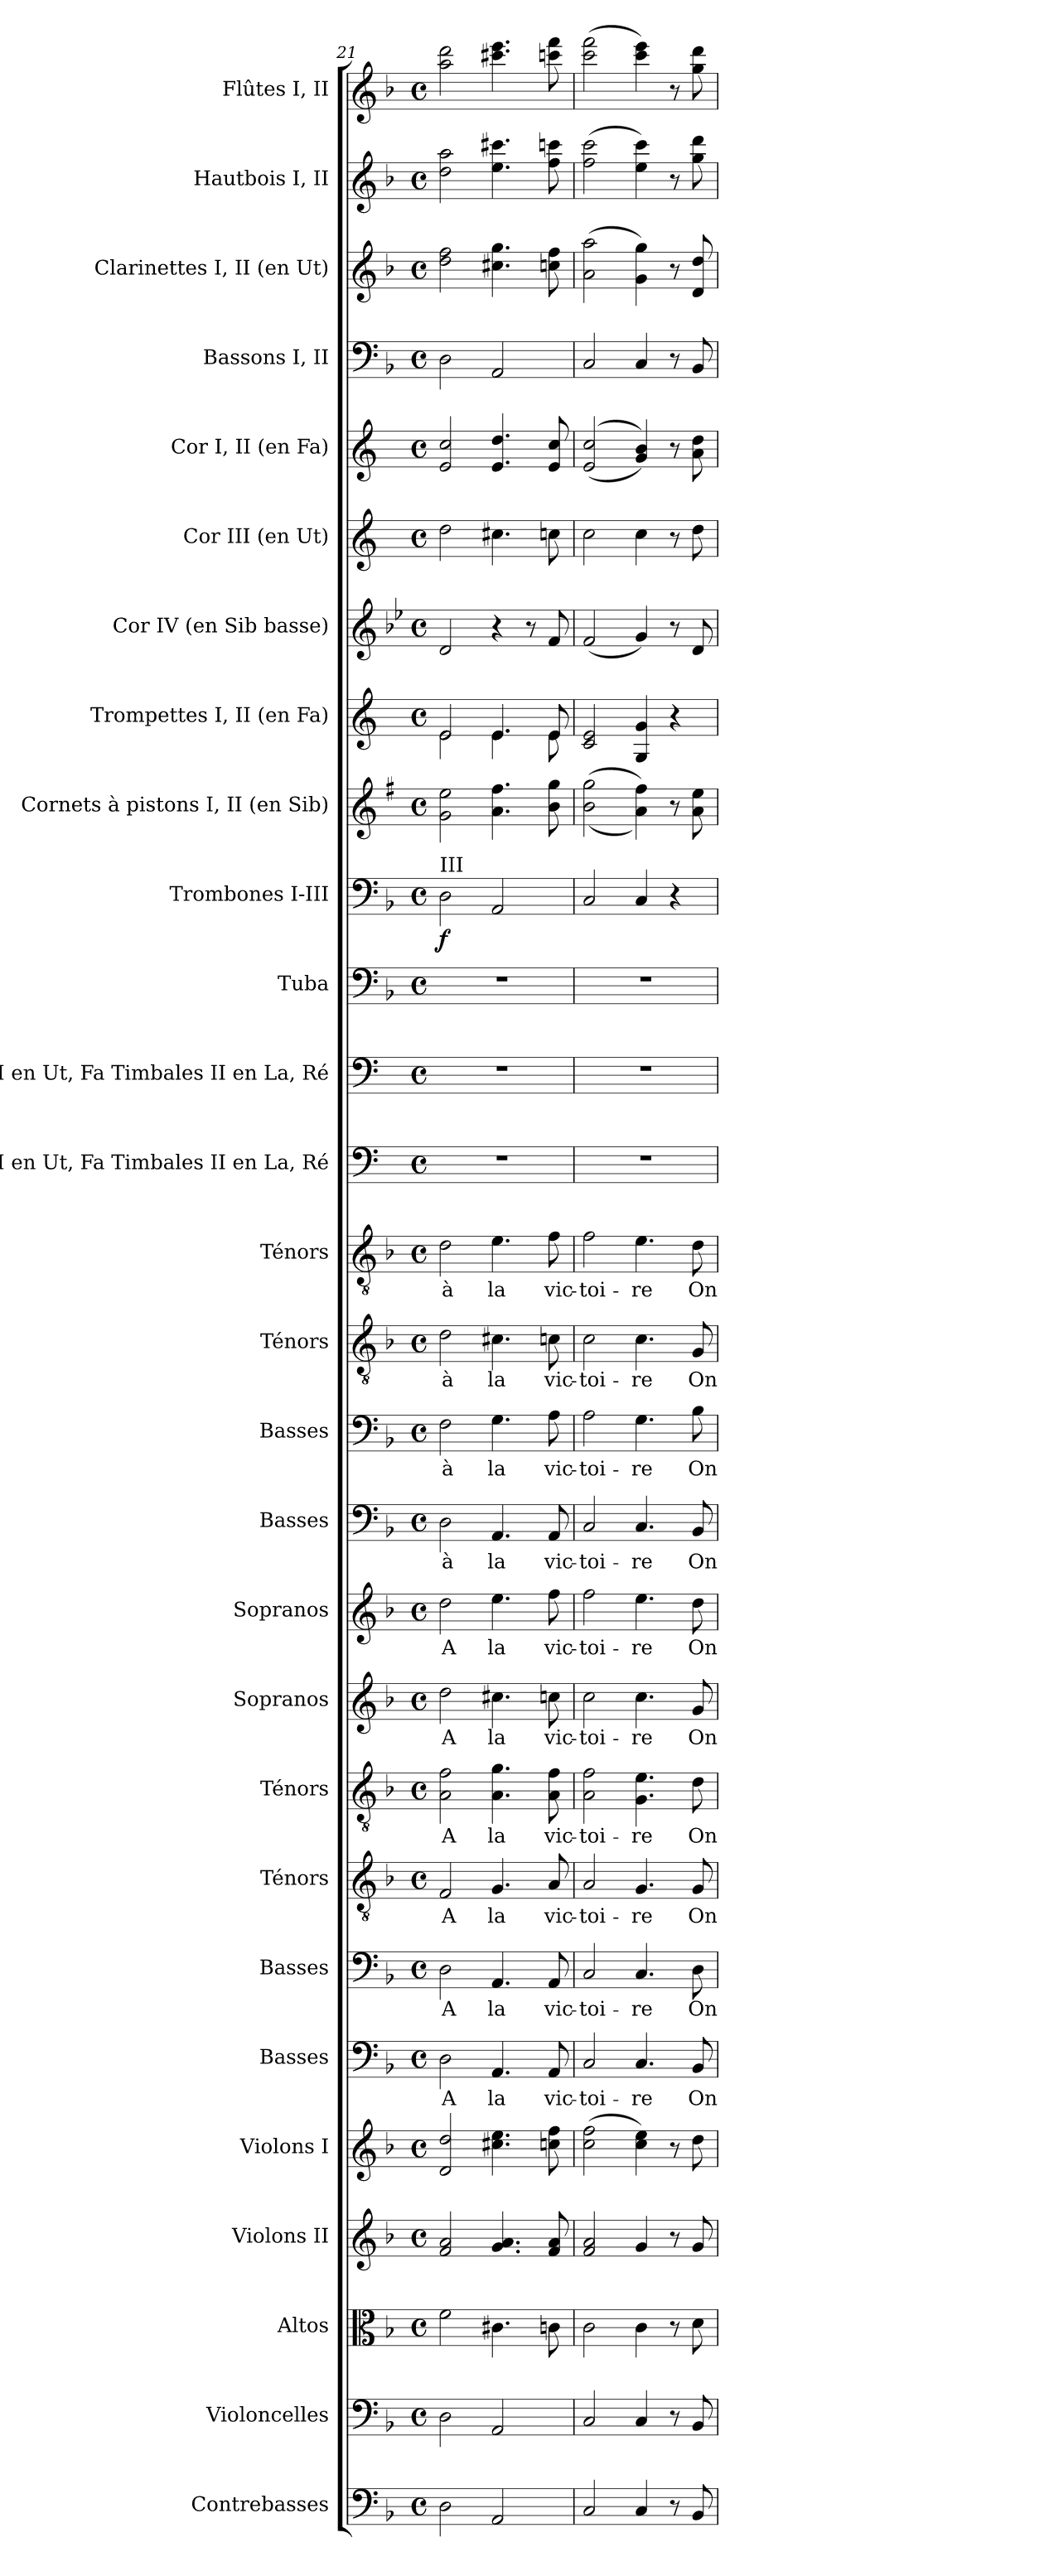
**kern	**kern	**kern	**kern	**kern	**kern	**text	**kern	**text	**kern	**text	**kern	**text	**kern	**text	**kern	**text	**kern	**text	**kern	**text	**kern	**text	**kern	**text	**kern	**kern	**kern	**kern	**dynam	**kern	**kern	**kern	**kern	**kern	**kern	**kern	**kern	**kern
*part28	*part27	*part26	*part25	*part24	*part23	*part23	*part22	*part22	*part21	*part21	*part20	*part20	*part19	*part19	*part18	*part18	*part17	*part17	*part16	*part16	*part15	*part15	*part14	*part14	*part13	*part12	*part11	*part10	*part10	*part9	*part8	*part7	*part6	*part5	*part4	*part3	*part2	*part1
*staff28	*staff27	*staff26	*staff25	*staff24	*staff23	*staff23	*staff22	*staff22	*staff21	*staff21	*staff20	*staff20	*staff19	*staff19	*staff18	*staff18	*staff17	*staff17	*staff16	*staff16	*staff15	*staff15	*staff14	*staff14	*staff13	*staff12	*staff11	*staff10	*staff10	*staff9	*staff8	*staff7	*staff6	*staff5	*staff4	*staff3	*staff2	*staff1
*I"Contrebasses	*I"Violoncelles	*I"Altos	*I"Violons II	*I"Violons I	*I"Basses	*	*I"Basses	*	*I"Ténors	*	*I"Ténors	*	*I"Sopranos	*	*I"Sopranos	*	*I"Basses	*	*I"Basses	*	*I"Ténors	*	*I"Ténors	*	*I"I en Ut, Fa  Timbales       II en La, Ré	*I"I en Ut, Fa  Timbales       II en La, Ré	*I"Tuba	*I"Trombones I-III	*	*I"Cornets à pistons I, II (en Sib)	*I"Trompettes I, II (en Fa)	*I"Cor IV (en Sib basse)	*I"Cor III (en Ut)	*I"Cor I, II (en Fa)	*I"Bassons I, II	*I"Clarinettes I, II (en Ut)	*I"Hautbois I, II	*I"Flûtes I, II
*I'Cb.	*I'Vlles	*I'Altos	*I'Vns II	*I'Vns I	*I'Basses	*	*I'Basses	*	*I'Tén.	*	*I'Tén.	*	*I'Sopr.	*	*I'Sopr.	*	*I'Basses	*	*I'Basses	*	*I'Tén.	*	*I'Tén.	*	*I'Timb.	*I'Timb.	*I'Tb.	*I'Trb.	*	*I'C.à p. (Sib)	*I'Tr. (Fa)	*I'Cor (Sib basse)	*I'Cor (Ut)	*I'Cor (Fa)	*I'Bns	*I'Cl. (Ut)	*I'Hb.	*I'Fl.
*clefF4	*clefF4	*clefC3	*clefG2	*clefG2	*clefF4	*	*clefF4	*	*clefGv2	*	*clefGv2	*	*clefG2	*	*clefG2	*	*clefF4	*	*clefF4	*	*clefGv2	*	*clefGv2	*	*clefF4	*clefF4	*clefF4	*clefF4	*	*clefG2	*clefG2	*clefG2	*clefG2	*clefG2	*clefF4	*clefG2	*clefG2	*clefG2
*ITrd7c12	*	*	*	*	*	*	*	*	*ITrd7c12	*	*ITrd7c12	*	*	*	*	*	*	*	*	*	*ITrd7c12	*	*ITrd7c12	*	*	*	*	*	*	*ITrd1c2	*ITrd-3c-5	*ITrd8c14	*ITrd7c12	*ITrd4c7	*	*	*	*
*k[b-]	*k[b-]	*k[b-]	*k[b-]	*k[b-]	*k[b-]	*	*k[b-]	*	*k[b-]	*	*k[b-]	*	*k[b-]	*	*k[b-]	*	*k[b-]	*	*k[b-]	*	*k[b-]	*	*k[b-]	*	*k[]	*k[]	*k[b-]	*k[b-]	*	*k[b-]	*k[b-]	*k[b-e-]	*k[]	*k[b-]	*k[b-]	*k[b-]	*k[b-]	*k[b-]
*F:	*F:	*F:	*F:	*F:	*F:	*	*F:	*	*F:	*	*F:	*	*F:	*	*F:	*	*F:	*	*F:	*	*F:	*	*F:	*	*C:	*C:	*F:	*F:	*	*F:	*F:	*B-:	*C:	*F:	*F:	*F:	*F:	*F:
*M4/4	*M4/4	*M4/4	*M4/4	*M4/4	*M4/4	*	*M4/4	*	*M4/4	*	*M4/4	*	*M4/4	*	*M4/4	*	*M4/4	*	*M4/4	*	*M4/4	*	*M4/4	*	*M4/4	*M4/4	*M4/4	*M4/4	*	*M4/4	*M4/4	*M4/4	*M4/4	*M4/4	*M4/4	*M4/4	*M4/4	*M4/4
*met(c)	*met(c)	*met(c)	*met(c)	*met(c)	*met(c)	*	*met(c)	*	*met(c)	*	*met(c)	*	*met(c)	*	*met(c)	*	*met(c)	*	*met(c)	*	*met(c)	*	*met(c)	*	*met(c)	*met(c)	*met(c)	*met(c)	*	*met(c)	*met(c)	*met(c)	*met(c)	*met(c)	*met(c)	*met(c)	*met(c)	*met(c)
=21	=21	=21	=21	=21	=21	=21	=21	=21	=21	=21	=21	=21	=21	=21	=21	=21	=21	=21	=21	=21	=21	=21	=21	=21	=21	=21	=21	=21	=21	=21	=21	=21	=21	=21	=21	=21	=21	=21
!	!	!	!	!	!	!LO:LY:b:color=#000000	!	!	!	!	!	!	!	!	!	!	!	!	!	!	!	!	!	!	!	!	!	!	!	!	!	!	!	!	!	!	!	!
!	!	!	!	!	!	!	!	!LO:LY:b:color=#000000	!	!	!	!	!	!	!	!	!	!	!	!	!	!	!	!	!	!	!	!	!	!	!	!	!	!	!	!	!	!
!	!	!	!	!	!	!	!	!	!	!LO:LY:b:color=#000000	!	!	!	!	!	!	!	!	!	!	!	!	!	!	!	!	!	!	!	!	!	!	!	!	!	!	!	!
!	!	!	!	!	!	!	!	!	!	!	!	!LO:LY:b:color=#000000	!	!	!	!	!	!	!	!	!	!	!	!	!	!	!	!	!	!	!	!	!	!	!	!	!	!
!	!	!	!	!	!	!	!	!	!	!	!	!	!	!LO:LY:b:color=#000000	!	!	!	!	!	!	!	!	!	!	!	!	!	!	!	!	!	!	!	!	!	!	!	!
!	!	!	!	!	!	!	!	!	!	!	!	!	!	!	!	!LO:LY:b:color=#000000	!	!	!	!	!	!	!	!	!	!	!	!	!	!	!	!	!	!	!	!	!	!
!	!	!	!	!	!	!	!	!	!	!	!	!	!	!	!	!	!	!LO:LY:b:color=#000000	!	!	!	!	!	!	!	!	!	!	!	!	!	!	!	!	!	!	!	!
!	!	!	!	!	!	!	!	!	!	!	!	!	!	!	!	!	!	!	!	!LO:LY:b:color=#000000	!	!	!	!	!	!	!	!	!	!	!	!	!	!	!	!	!	!
!	!	!	!	!	!	!	!	!	!	!	!	!	!	!	!	!	!	!	!	!	!	!LO:LY:b:color=#000000	!	!	!	!	!	!	!	!	!	!	!	!	!	!	!	!
!	!	!	!	!	!	!	!	!	!	!	!	!	!	!	!	!	!	!	!	!	!	!	!	!	!	!	!	!LO:TX:a:t=III	!	!	!	!	!	!	!	!	!	!
!	!	!	!	!	!	!	!	!	!	!	!	!	!	!	!	!	!	!	!	!	!	!	!	!LO:LY:b:color=#000000	!	!	!	!	!	!	!	!	!	!	!	!	!	!
*	*	*	*	*	*	*	*	*	*	*	*	*	*	*	*	*	*	*	*	*	*	*	*	*	*	*	*	*	*	*	*^	*	*	*	*	*	*	*
2DDi\	2Di\	2fi\	2fi/ 2ai	2di/ 2ddi	2Di\	A	2Di\	A	2FFi/	A	2AAi\ 2Fi	A	2ddi\	A	2ddi\	A	2Di\	à	2Fi\	à	2Di\	à	2Di\	à	1r	1r	1r	2Di\	f	2fi\ 2ddi	2ai/	2ai\	2Di/	2di\	2Ai/ 2fi	2Di\	2ddi\ 2ffi	2ddi\ 2aai	2aai\ 2dddi
!	!	!	!	!	!	!LO:LY:b:color=#000000	!	!	!	!	!	!	!	!	!	!	!	!	!	!	!	!	!	!	!	!	!	!	!	!	!	!	!	!	!	!	!	!	!
!	!	!	!	!	!	!	!	!LO:LY:b:color=#000000	!	!	!	!	!	!	!	!	!	!	!	!	!	!	!	!	!	!	!	!	!	!	!	!	!	!	!	!	!	!	!
!	!	!	!	!	!	!	!	!	!	!LO:LY:b:color=#000000	!	!	!	!	!	!	!	!	!	!	!	!	!	!	!	!	!	!	!	!	!	!	!	!	!	!	!	!	!
!	!	!	!	!	!	!	!	!	!	!	!	!LO:LY:b:color=#000000	!	!	!	!	!	!	!	!	!	!	!	!	!	!	!	!	!	!	!	!	!	!	!	!	!	!	!
!	!	!	!	!	!	!	!	!	!	!	!	!	!	!LO:LY:b:color=#000000	!	!	!	!	!	!	!	!	!	!	!	!	!	!	!	!	!	!	!	!	!	!	!	!	!
!	!	!	!	!	!	!	!	!	!	!	!	!	!	!	!	!LO:LY:b:color=#000000	!	!	!	!	!	!	!	!	!	!	!	!	!	!	!	!	!	!	!	!	!	!	!
!	!	!	!	!	!	!	!	!	!	!	!	!	!	!	!	!	!	!LO:LY:b:color=#000000	!	!	!	!	!	!	!	!	!	!	!	!	!	!	!	!	!	!	!	!	!
!	!	!	!	!	!	!	!	!	!	!	!	!	!	!	!	!	!	!	!	!LO:LY:b:color=#000000	!	!	!	!	!	!	!	!	!	!	!	!	!	!	!	!	!	!	!
!	!	!	!	!	!	!	!	!	!	!	!	!	!	!	!	!	!	!	!	!	!	!LO:LY:b:color=#000000	!	!	!	!	!	!	!	!	!	!	!	!	!	!	!	!	!
!	!	!	!	!	!	!	!	!	!	!	!	!	!	!	!	!	!	!	!	!	!	!	!	!LO:LY:b:color=#000000	!	!	!	!	!	!	!	!	!	!	!	!	!	!	!
2AAAi/	2AAi/	4.c#Xi\	4.gi/ 4.ai	4.cc#Xi\ 4.eei	4.AAi/	la	4.AAi/	la	4.GGi/	la	4.AAi\ 4.Gi	la	4.cc#Xi\	la	4.eei\	la	4.AAi/	la	4.Gi\	la	4.C#Xi\	la	4.Ei\	la	.	.	.	2AAi/	.	4.gi\ 4.eei	4.ai/	4.ai\	4r	4.c#Xi\	4.Ai/ 4.gi	2AAi/	4.cc#Xi\ 4.ggi	4.eei\ 4.ccc#Xi	4.ccc#Xi\ 4.eeei
.	.	.	.	.	.	.	.	.	.	.	.	.	.	.	.	.	.	.	.	.	.	.	.	.	.	.	.	.	.	.	.	.	8r	.	.	.	.	.	.
!	!	!	!	!	!	!LO:LY:b:color=#000000	!	!	!	!	!	!	!	!	!	!	!	!	!	!	!	!	!	!	!	!	!	!	!	!	!	!	!	!	!	!	!	!	!
!	!	!	!	!	!	!	!	!LO:LY:b:color=#000000	!	!	!	!	!	!	!	!	!	!	!	!	!	!	!	!	!	!	!	!	!	!	!	!	!	!	!	!	!	!	!
!	!	!	!	!	!	!	!	!	!	!LO:LY:b:color=#000000	!	!	!	!	!	!	!	!	!	!	!	!	!	!	!	!	!	!	!	!	!	!	!	!	!	!	!	!	!
!	!	!	!	!	!	!	!	!	!	!	!	!LO:LY:b:color=#000000	!	!	!	!	!	!	!	!	!	!	!	!	!	!	!	!	!	!	!	!	!	!	!	!	!	!	!
!	!	!	!	!	!	!	!	!	!	!	!	!	!	!LO:LY:b:color=#000000	!	!	!	!	!	!	!	!	!	!	!	!	!	!	!	!	!	!	!	!	!	!	!	!	!
!	!	!	!	!	!	!	!	!	!	!	!	!	!	!	!	!LO:LY:b:color=#000000	!	!	!	!	!	!	!	!	!	!	!	!	!	!	!	!	!	!	!	!	!	!	!
!	!	!	!	!	!	!	!	!	!	!	!	!	!	!	!	!	!	!LO:LY:b:color=#000000	!	!	!	!	!	!	!	!	!	!	!	!	!	!	!	!	!	!	!	!	!
!	!	!	!	!	!	!	!	!	!	!	!	!	!	!	!	!	!	!	!	!LO:LY:b:color=#000000	!	!	!	!	!	!	!	!	!	!	!	!	!	!	!	!	!	!	!
!	!	!	!	!	!	!	!	!	!	!	!	!	!	!	!	!	!	!	!	!	!	!LO:LY:b:color=#000000	!	!	!	!	!	!	!	!	!	!	!	!	!	!	!	!	!
!	!	!	!	!	!	!	!	!	!	!	!	!	!	!	!	!	!	!	!	!	!	!	!	!LO:LY:b:color=#000000	!	!	!	!	!	!	!	!	!	!	!	!	!	!	!
.	.	8cni\	8fi/ 8ai	8ccni\ 8ffi	8AAi/	vic-	8AAi/	vic-	8AAi/	vic-	8AAi\ 8Fi	vic-	8ccni\	vic-	8ffi\	vic-	8AAi/	vic-	8Ai\	vic-	8Cni\	vic-	8Fi\	vic-	.	.	.	.	.	8ai\ 8ffi	8ai/	8ai\	8Fi/	8cni\	8Ai/ 8fi	.	8ccni\ 8ffi	8ffi\ 8cccni	8cccni\ 8fffi
*	*	*	*	*	*	*	*	*	*	*	*	*	*	*	*	*	*	*	*	*	*	*	*	*	*	*	*	*	*	*	*v	*v	*	*	*	*	*	*	*
=22	=22	=22	=22	=22	=22	=22	=22	=22	=22	=22	=22	=22	=22	=22	=22	=22	=22	=22	=22	=22	=22	=22	=22	=22	=22	=22	=22	=22	=22	=22	=22	=22	=22	=22	=22	=22	=22	=22
*	*	*	*	*	*	*	*	*	*	*	*	*	*	*	*	*	*	*	*	*	*	*	*	*	*	*	*	*	*	*	*^	*	*	*	*	*	*	*
!	!	!	!	!	!	!LO:LY:b:color=#000000	!	!	!	!	!	!	!	!	!	!	!	!	!	!	!	!	!	!	!	!	!	!	!	!	!	!	!	!	!	!	!	!	!
*	*	*	*	*	*	*	*	*	*	*	*	*	*	*	*	*	*	*	*	*	*	*	*	*	*	*	*	*	*	*	*v	*v	*	*	*	*	*	*	*
*	*	*	*	*	*	*	*	*	*	*	*	*	*	*	*	*	*	*	*	*	*	*	*	*	*	*	*	*	*	*	*^	*	*	*	*	*	*	*
!	!	!	!	!	!	!	!	!LO:LY:b:color=#000000	!	!	!	!	!	!	!	!	!	!	!	!	!	!	!	!	!	!	!	!	!	!	!	!	!	!	!	!	!	!	!
*	*	*	*	*	*	*	*	*	*	*	*	*	*	*	*	*	*	*	*	*	*	*	*	*	*	*	*	*	*	*	*v	*v	*	*	*	*	*	*	*
*	*	*	*	*	*	*	*	*	*	*	*	*	*	*	*	*	*	*	*	*	*	*	*	*	*	*	*	*	*	*	*^	*	*	*	*	*	*	*
!	!	!	!	!	!	!	!	!	!	!LO:LY:b:color=#000000	!	!	!	!	!	!	!	!	!	!	!	!	!	!	!	!	!	!	!	!	!	!	!	!	!	!	!	!	!
*	*	*	*	*	*	*	*	*	*	*	*	*	*	*	*	*	*	*	*	*	*	*	*	*	*	*	*	*	*	*	*v	*v	*	*	*	*	*	*	*
*	*	*	*	*	*	*	*	*	*	*	*	*	*	*	*	*	*	*	*	*	*	*	*	*	*	*	*	*	*	*	*^	*	*	*	*	*	*	*
!	!	!	!	!	!	!	!	!	!	!	!	!LO:LY:b:color=#000000	!	!	!	!	!	!	!	!	!	!	!	!	!	!	!	!	!	!	!	!	!	!	!	!	!	!	!
*	*	*	*	*	*	*	*	*	*	*	*	*	*	*	*	*	*	*	*	*	*	*	*	*	*	*	*	*	*	*	*v	*v	*	*	*	*	*	*	*
*	*	*	*	*	*	*	*	*	*	*	*	*	*	*	*	*	*	*	*	*	*	*	*	*	*	*	*	*	*	*	*^	*	*	*	*	*	*	*
!	!	!	!	!	!	!	!	!	!	!	!	!	!	!LO:LY:b:color=#000000	!	!	!	!	!	!	!	!	!	!	!	!	!	!	!	!	!	!	!	!	!	!	!	!	!
*	*	*	*	*	*	*	*	*	*	*	*	*	*	*	*	*	*	*	*	*	*	*	*	*	*	*	*	*	*	*	*v	*v	*	*	*	*	*	*	*
*	*	*	*	*	*	*	*	*	*	*	*	*	*	*	*	*	*	*	*	*	*	*	*	*	*	*	*	*	*	*	*^	*	*	*	*	*	*	*
!	!	!	!	!	!	!	!	!	!	!	!	!	!	!	!	!LO:LY:b:color=#000000	!	!	!	!	!	!	!	!	!	!	!	!	!	!	!	!	!	!	!	!	!	!	!
*	*	*	*	*	*	*	*	*	*	*	*	*	*	*	*	*	*	*	*	*	*	*	*	*	*	*	*	*	*	*	*v	*v	*	*	*	*	*	*	*
*	*	*	*	*	*	*	*	*	*	*	*	*	*	*	*	*	*	*	*	*	*	*	*	*	*	*	*	*	*	*	*^	*	*	*	*	*	*	*
!	!	!	!	!	!	!	!	!	!	!	!	!	!	!	!	!	!	!LO:LY:b:color=#000000	!	!	!	!	!	!	!	!	!	!	!	!	!	!	!	!	!	!	!	!	!
*	*	*	*	*	*	*	*	*	*	*	*	*	*	*	*	*	*	*	*	*	*	*	*	*	*	*	*	*	*	*	*v	*v	*	*	*	*	*	*	*
*	*	*	*	*	*	*	*	*	*	*	*	*	*	*	*	*	*	*	*	*	*	*	*	*	*	*	*	*	*	*	*^	*	*	*	*	*	*	*
!	!	!	!	!	!	!	!	!	!	!	!	!	!	!	!	!	!	!	!	!LO:LY:b:color=#000000	!	!	!	!	!	!	!	!	!	!	!	!	!	!	!	!	!	!	!
*	*	*	*	*	*	*	*	*	*	*	*	*	*	*	*	*	*	*	*	*	*	*	*	*	*	*	*	*	*	*	*v	*v	*	*	*	*	*	*	*
*	*	*	*	*	*	*	*	*	*	*	*	*	*	*	*	*	*	*	*	*	*	*	*	*	*	*	*	*	*	*	*^	*	*	*	*	*	*	*
!	!	!	!	!	!	!	!	!	!	!	!	!	!	!	!	!	!	!	!	!	!	!LO:LY:b:color=#000000	!	!	!	!	!	!	!	!	!	!	!	!	!	!	!	!	!
*	*	*	*	*	*	*	*	*	*	*	*	*	*	*	*	*	*	*	*	*	*	*	*	*	*	*	*	*	*	*	*v	*v	*	*	*	*	*	*	*
*	*	*	*	*	*	*	*	*	*	*	*	*	*	*	*	*	*	*	*	*	*	*	*	*	*	*	*	*	*	*	*^	*	*	*	*	*	*	*
!	!	!	!	!	!	!	!	!	!	!	!	!	!	!	!	!	!	!	!	!	!	!	!	!LO:LY:b:color=#000000	!	!	!	!	!	!	!	!	!	!	!	!	!	!	!
*	*	*	*	*	*	*	*	*	*	*	*	*	*	*	*	*	*	*	*	*	*	*	*	*	*	*	*	*	*	*	*v	*v	*	*	*	*	*	*	*
2CCi/	2Ci/	2ci\	2fi/ 2ai	(2cci\ 2ffi	2Ci/	-toi-	2Ci/	-toi-	2AAi/	-toi-	2AAi\ 2Fi	-toi-	2cci\	-toi-	2ffi\	-toi-	2Ci/	-toi-	2Ai\	-toi-	2Ci\	-toi-	2Fi\	-toi-	1r	1r	1r	2Ci/	.	((2ai\ 2ffi	2fi/ 2ai	(2Fi/	2ci\	((2Ai/ 2fi	2Ci/	(2ai\ 2aai	(2ffi\ 2ccci	(2ccci\ 2fffi
!	!	!	!	!	!	!LO:LY:b:color=#000000	!	!	!	!	!	!	!	!	!	!	!	!	!	!	!	!	!	!	!	!	!	!	!	!	!	!	!	!	!	!	!	!
!	!	!	!	!	!	!	!	!LO:LY:b:color=#000000	!	!	!	!	!	!	!	!	!	!	!	!	!	!	!	!	!	!	!	!	!	!	!	!	!	!	!	!	!	!
!	!	!	!	!	!	!	!	!	!	!LO:LY:b:color=#000000	!	!	!	!	!	!	!	!	!	!	!	!	!	!	!	!	!	!	!	!	!	!	!	!	!	!	!	!
!	!	!	!	!	!	!	!	!	!	!	!	!LO:LY:b:color=#000000	!	!	!	!	!	!	!	!	!	!	!	!	!	!	!	!	!	!	!	!	!	!	!	!	!	!
!	!	!	!	!	!	!	!	!	!	!	!	!	!	!LO:LY:b:color=#000000	!	!	!	!	!	!	!	!	!	!	!	!	!	!	!	!	!	!	!	!	!	!	!	!
!	!	!	!	!	!	!	!	!	!	!	!	!	!	!	!	!LO:LY:b:color=#000000	!	!	!	!	!	!	!	!	!	!	!	!	!	!	!	!	!	!	!	!	!	!
!	!	!	!	!	!	!	!	!	!	!	!	!	!	!	!	!	!	!LO:LY:b:color=#000000	!	!	!	!	!	!	!	!	!	!	!	!	!	!	!	!	!	!	!	!
!	!	!	!	!	!	!	!	!	!	!	!	!	!	!	!	!	!	!	!	!LO:LY:b:color=#000000	!	!	!	!	!	!	!	!	!	!	!	!	!	!	!	!	!	!
!	!	!	!	!	!	!	!	!	!	!	!	!	!	!	!	!	!	!	!	!	!	!LO:LY:b:color=#000000	!	!	!	!	!	!	!	!	!	!	!	!	!	!	!	!
!	!	!	!	!	!	!	!	!	!	!	!	!	!	!	!	!	!	!	!	!	!	!	!	!LO:LY:b:color=#000000	!	!	!	!	!	!	!	!	!	!	!	!	!	!
4CCi/	4Ci/	4ci\	4gi/	4cci\ 4eei)	4.Ci/	-re	4.Ci/	-re	4.GGi/	-re	4.GGi\ 4.Ei	-re	4.cci\	-re	4.eei\	-re	4.Ci/	-re	4.Gi\	-re	4.Ci\	-re	4.Ei\	-re	.	.	.	4Ci/	.	4gi\ 4eei))	4ci/ 4cci	4Gi/)	4ci\	4ci/ 4ei))	4Ci/	4gi\ 4ggi)	4eei\ 4ccci)	4ccci\ 4eeei)
8r	8r	8r	8r	8r	.	.	.	.	.	.	.	.	.	.	.	.	.	.	.	.	.	.	.	.	.	.	.	4r	.	8r	4r	8r	8r	8r	8r	8r	8r	8r
!	!	!	!	!	!	!LO:LY:b:color=#000000	!	!	!	!	!	!	!	!	!	!	!	!	!	!	!	!	!	!	!	!	!	!	!	!	!	!	!	!	!	!	!	!
!	!	!	!	!	!	!	!	!LO:LY:b:color=#000000	!	!	!	!	!	!	!	!	!	!	!	!	!	!	!	!	!	!	!	!	!	!	!	!	!	!	!	!	!	!
!	!	!	!	!	!	!	!	!	!	!LO:LY:b:color=#000000	!	!	!	!	!	!	!	!	!	!	!	!	!	!	!	!	!	!	!	!	!	!	!	!	!	!	!	!
!	!	!	!	!	!	!	!	!	!	!	!	!LO:LY:b:color=#000000	!	!	!	!	!	!	!	!	!	!	!	!	!	!	!	!	!	!	!	!	!	!	!	!	!	!
!	!	!	!	!	!	!	!	!	!	!	!	!	!	!LO:LY:b:color=#000000	!	!	!	!	!	!	!	!	!	!	!	!	!	!	!	!	!	!	!	!	!	!	!	!
!	!	!	!	!	!	!	!	!	!	!	!	!	!	!	!	!LO:LY:b:color=#000000	!	!	!	!	!	!	!	!	!	!	!	!	!	!	!	!	!	!	!	!	!	!
!	!	!	!	!	!	!	!	!	!	!	!	!	!	!	!	!	!	!LO:LY:b:color=#000000	!	!	!	!	!	!	!	!	!	!	!	!	!	!	!	!	!	!	!	!
!	!	!	!	!	!	!	!	!	!	!	!	!	!	!	!	!	!	!	!	!LO:LY:b:color=#000000	!	!	!	!	!	!	!	!	!	!	!	!	!	!	!	!	!	!
!	!	!	!	!	!	!	!	!	!	!	!	!	!	!	!	!	!	!	!	!	!	!LO:LY:b:color=#000000	!	!	!	!	!	!	!	!	!	!	!	!	!	!	!	!
!	!	!	!	!	!	!	!	!	!	!	!	!	!	!	!	!	!	!	!	!	!	!	!	!LO:LY:b:color=#000000	!	!	!	!	!	!	!	!	!	!	!	!	!	!
8BBB-i/	8BB-i/	8di\	8gi/	8ddi\	8BB-i/	On	8Di\	On	8GGi/	On	8Di\	On	8gi/	On	8ddi\	On	8BB-i/	On	8B-i\	On	8GGi/	On	8Di\	On	.	.	.	.	.	8gi\ 8ddi	.	8Di/	8di\	8di\ 8gi	8BB-i/	8di/ 8ddi	8ggi\ 8dddi	8ggi\ 8dddi
=	=	=	=	=	=	=	=	=	=	=	=	=	=	=	=	=	=	=	=	=	=	=	=	=	=	=	=	=	=	=	=	=	=	=	=	=	=	=
*-	*-	*-	*-	*-	*-	*-	*-	*-	*-	*-	*-	*-	*-	*-	*-	*-	*-	*-	*-	*-	*-	*-	*-	*-	*-	*-	*-	*-	*-	*-	*-	*-	*-	*-	*-	*-	*-	*-
